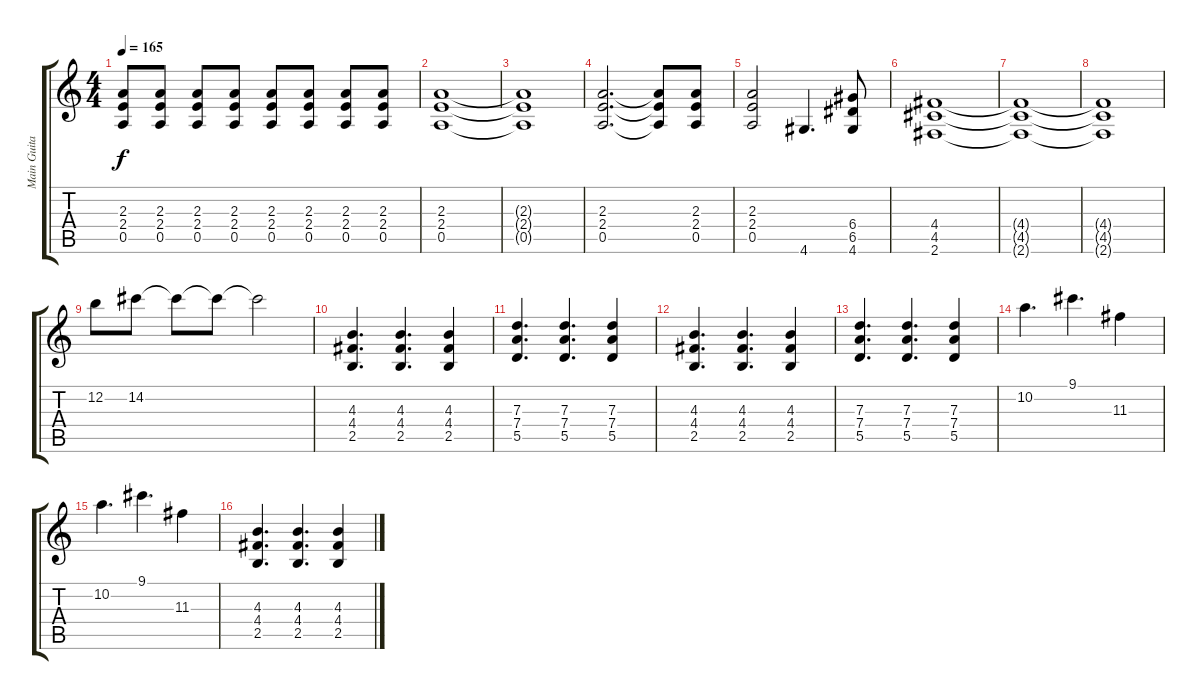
\track ("Main Guitar" "Main Guita") {instrument overdrivenguitar}
\staff {score tabs}
\tuning (E4 B3 G3 D3 A2 E2) {hide}
\ts (4 4)
\tempo 165
\clef g2
\ks c
(2.3 2.4 0.5).8{dy f} (2.3 2.4 0.5).8 (2.3 2.4 0.5).8 (2.3 2.4 0.5).8 (2.3 2.4 0.5).8 (2.3 2.4 0.5).8 (2.3 2.4 0.5).8 (2.3 2.4 0.5).8 |
(2.3 2.4 0.5).1 |
(2.3{t} 2.4{t} 0.5{t}).1 |
(2.3 2.4 0.5).2{d} (2.3{t} 2.4{t} 0.5{t}).8 (2.3 2.4 0.5).8 |
(2.3 2.4 0.5).2 4.6.4{d} (6.4 6.5 4.6).8 |
(4.4 4.5 2.6).1 |
(4.4{t} 4.5{t} 2.6{t}).1 |
(4.4{t} 4.5{t} 2.6{t}).1 |
12.2.8 14.2.8 14.2{t}.8 14.2{t}.8 14.2{t}.2 |
(4.3 4.4 2.5).4{d} (4.3 4.4 2.5).4{d} (4.3 4.4 2.5).4 |
(7.3 7.4 5.5).4{d} (7.3 7.4 5.5).4{d} (7.3 7.4 5.5).4 |
(4.3 4.4 2.5).4{d} (4.3 4.4 2.5).4{d} (4.3 4.4 2.5).4 |
(7.3 7.4 5.5).4{d} (7.3 7.4 5.5).4{d} (7.3 7.4 5.5).4 |
10.2.4{d} 9.1.4{d} 11.3.4 |
10.2.4{d} 9.1.4{d} 11.3.4 |
(4.3 4.4 2.5).4{d} (4.3 4.4 2.5).4{d} (4.3 4.4 2.5).4
